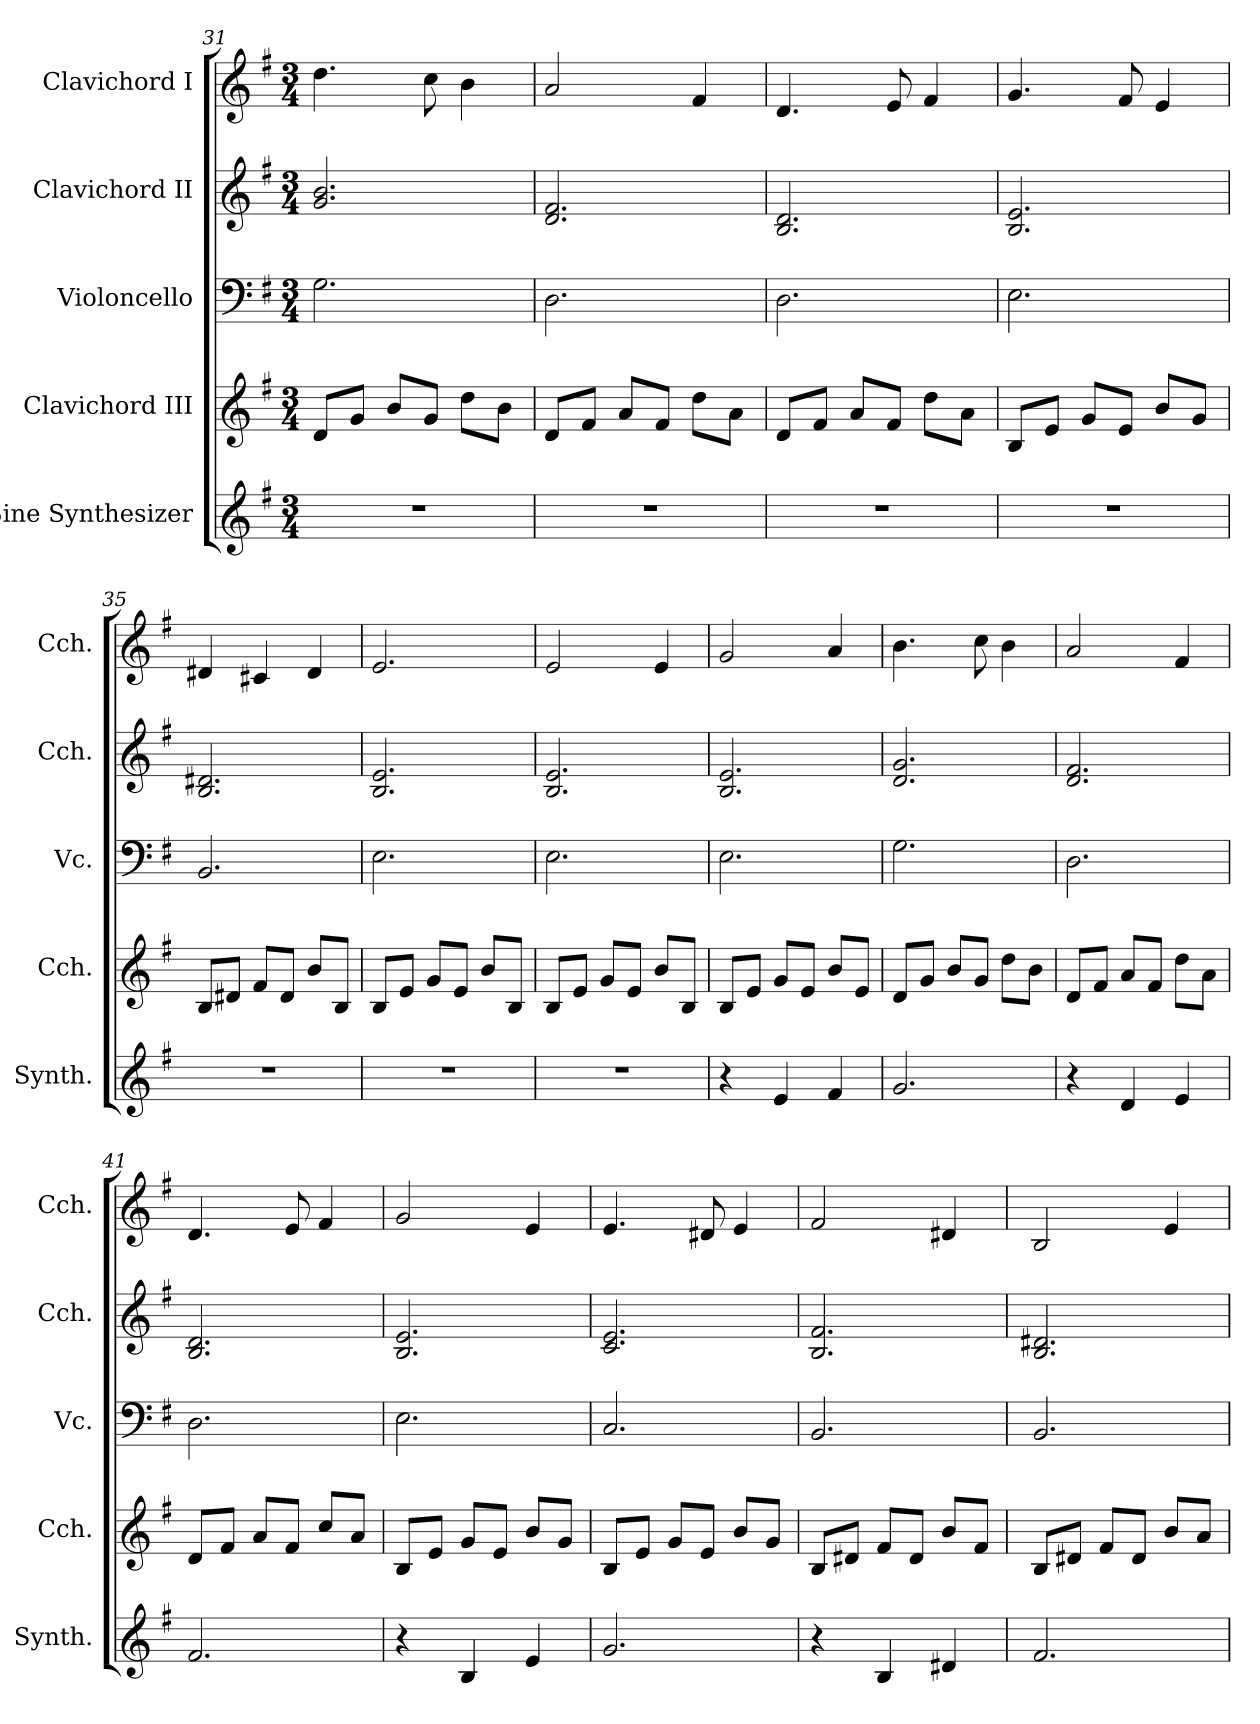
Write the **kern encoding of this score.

**kern	**kern	**kern	**kern	**kern
*part5	*part4	*part3	*part2	*part1
*staff5	*staff4	*staff3	*staff2	*staff1
*I"Sine Synthesizer	*I"Clavichord III	*I"Violoncello	*I"Clavichord II	*I"Clavichord I
*I'Synth.	*I'Cch.	*I'Vc.	*I'Cch.	*I'Cch.
*clefG2	*clefG2	*clefF4	*clefG2	*clefG2
*k[f#]	*k[f#]	*k[f#]	*k[f#]	*k[f#]
*M3/4	*M3/4	*M3/4	*M3/4	*M3/4
=31	=31	=31	=31	=31
2.r	8d/L	2.G\	2.g/ 2.b/	4.dd\
.	8g/J	.	.	.
.	8b/L	.	.	.
.	8g/J	.	.	8cc\
.	8dd\L	.	.	4b\
.	8b\J	.	.	.
=32	=32	=32	=32	=32
2.r	8d/L	2.D\	2.d/ 2.f#/	2a/
.	8f#/J	.	.	.
.	8a/L	.	.	.
.	8f#/J	.	.	.
.	8dd\L	.	.	4f#/
.	8a\J	.	.	.
=33	=33	=33	=33	=33
2.r	8d/L	2.D\	2.B/ 2.d/	4.d/
.	8f#/J	.	.	.
.	8a/L	.	.	.
.	8f#/J	.	.	8e/
.	8dd\L	.	.	4f#/
.	8a\J	.	.	.
!!LO:LB:g=z
=34	=34	=34	=34	=34
2.r	8B/L	2.E\	2.B/ 2.e/	4.g/
.	8e/J	.	.	.
.	8g/L	.	.	.
.	8e/J	.	.	8f#/
.	8b/L	.	.	4e/
.	8g/J	.	.	.
=35	=35	=35	=35	=35
2.r	8B/L	2.BB/	2.B/ 2.d#X/	4d#X/
.	8d#X/J	.	.	.
.	8f#/L	.	.	4c#X/
.	8d#/J	.	.	.
.	8b/L	.	.	4d#/
.	8B/J	.	.	.
=36	=36	=36	=36	=36
2.r	8B/L	2.E\	2.B/ 2.e/	2.e/
.	8e/J	.	.	.
.	8g/L	.	.	.
.	8e/J	.	.	.
.	8b/L	.	.	.
.	8B/J	.	.	.
=37	=37	=37	=37	=37
2.r	8B/L	2.E\	2.B/ 2.e/	2e/
.	8e/J	.	.	.
.	8g/L	.	.	.
.	8e/J	.	.	.
.	8b/L	.	.	4e/
.	8B/J	.	.	.
=38	=38	=38	=38	=38
4r	8B/L	2.E\	2.B/ 2.e/	2g/
.	8e/J	.	.	.
4e/	8g/L	.	.	.
.	8e/J	.	.	.
4f#/	8b/L	.	.	4a/
.	8e/J	.	.	.
=39	=39	=39	=39	=39
2.g/	8d/L	2.G\	2.d/ 2.g/	4.b\
.	8g/J	.	.	.
.	8b/L	.	.	.
.	8g/J	.	.	8cc\
.	8dd\L	.	.	4b\
.	8b\J	.	.	.
!!LO:PB:g=z
=40	=40	=40	=40	=40
4r	8d/L	2.D\	2.d/ 2.f#/	2a/
.	8f#/J	.	.	.
4d/	8a/L	.	.	.
.	8f#/J	.	.	.
4e/	8dd\L	.	.	4f#/
.	8a\J	.	.	.
=41	=41	=41	=41	=41
2.f#/	8d/L	2.D\	2.B/ 2.d/	4.d/
.	8f#/J	.	.	.
.	8a/L	.	.	.
.	8f#/J	.	.	8e/
.	8cc/L	.	.	4f#/
.	8a/J	.	.	.
=42	=42	=42	=42	=42
4r	8B/L	2.E\	2.B/ 2.e/	2g/
.	8e/J	.	.	.
4B/	8g/L	.	.	.
.	8e/J	.	.	.
4e/	8b/L	.	.	4e/
.	8g/J	.	.	.
=43	=43	=43	=43	=43
2.g/	8B/L	2.C/	2.c/ 2.e/	4.e/
.	8e/J	.	.	.
.	8g/L	.	.	.
.	8e/J	.	.	8d#X/
.	8b/L	.	.	4e/
.	8g/J	.	.	.
=44	=44	=44	=44	=44
4r	8B/L	2.BB/	2.B/ 2.f#/	2f#/
.	8d#X/J	.	.	.
4B/	8f#/L	.	.	.
.	8d#/J	.	.	.
4d#X/	8b/L	.	.	4d#X/
.	8f#/J	.	.	.
=45	=45	=45	=45	=45
2.f#/	8B/L	2.BB/	2.B/ 2.d#X/	2B/
.	8d#X/J	.	.	.
.	8f#/L	.	.	.
.	8d#/J	.	.	.
.	8b/L	.	.	4e/
.	8a/J	.	.	.
=	=	=	=	=
*-	*-	*-	*-	*-
